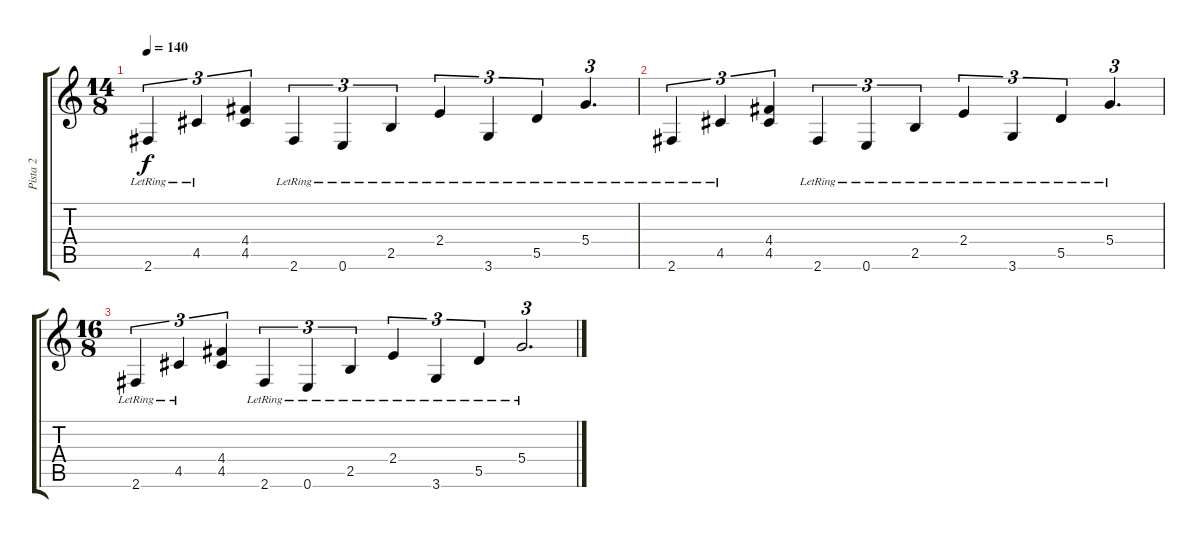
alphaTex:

\track ("Pista 2" "Pista 2") {instrument distortionguitar}
\staff {score tabs}
\tuning (E4 B3 G3 D3 A2 E2) {hide}
\ts (14 8)
\tempo 140
\clef g2
\ks c
2.6{lr}.4{tu (3 2) dy f volume 10} 4.5{lr}.4{tu (3 2)} (4.4 4.5).4{tu (3 2)} 2.6{lr}.4{tu (3 2)} 0.6{lr}.4{tu (3 2)} 2.5{lr}.4{tu (3 2)} 2.4{lr}.4{tu (3 2)} 3.6{lr}.4{tu (3 2)} 5.5{lr}.4{tu (3 2)} 5.4{lr}.4{d tu (3 2)} |
2.6{lr}.4{tu (3 2) volume 5} 4.5{lr}.4{tu (3 2)} (4.4 4.5).4{tu (3 2)} 2.6{lr}.4{tu (3 2)} 0.6{lr}.4{tu (3 2)} 2.5{lr}.4{tu (3 2)} 2.4{lr}.4{tu (3 2)} 3.6{lr}.4{tu (3 2)} 5.5{lr}.4{tu (3 2)} 5.4{lr}.4{d tu (3 2)} |
\ts (16 8)
2.6{lr}.4{tu (3 2) volume 1} 4.5{lr}.4{tu (3 2)} (4.4 4.5).4{tu (3 2)} 2.6{lr}.4{tu (3 2)} 0.6{lr}.4{tu (3 2)} 2.5{lr}.4{tu (3 2)} 2.4{lr}.4{tu (3 2)} 3.6{lr}.4{tu (3 2)} 5.5{lr}.4{tu (3 2)} 5.4{lr}.2{d tu (3 2)}
